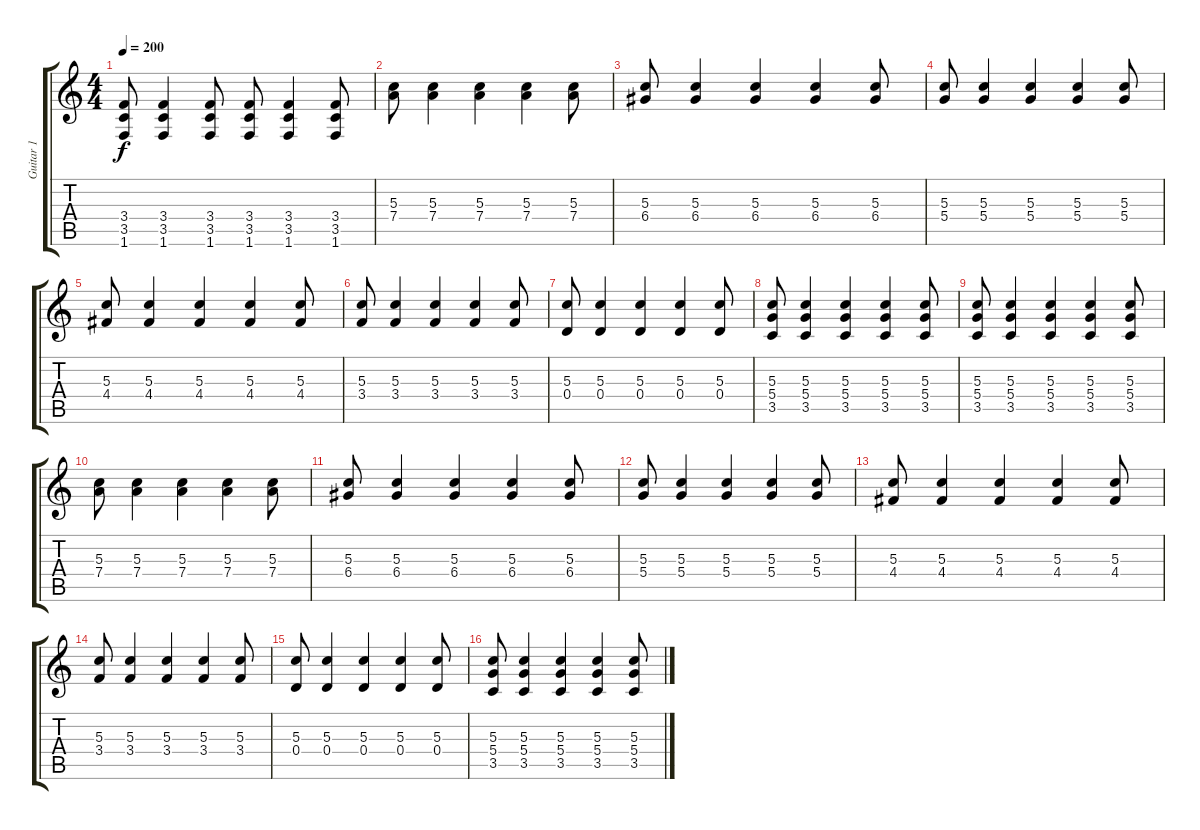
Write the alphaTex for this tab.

\track ("Guitar 1" "Guitar 1") {instrument distortionguitar}
\staff {score tabs}
\tuning (E4 B3 G3 D3 A2 E2) {hide}
\ts (4 4)
\tempo 200
\clef g2
\ks c
(3.4 3.5 1.6).8{dy f} (3.4 3.5 1.6).4 (3.4 3.5 1.6).8 (3.4 3.5 1.6).8 (3.4 3.5 1.6).4 (3.4 3.5 1.6).8 |
(5.3 7.4).8 (5.3 7.4).4 (5.3 7.4).4 (5.3 7.4).4 (5.3 7.4).8 |
(5.3 6.4).8 (5.3 6.4).4 (5.3 6.4).4 (5.3 6.4).4 (5.3 6.4).8 |
(5.3 5.4).8 (5.3 5.4).4 (5.3 5.4).4 (5.3 5.4).4 (5.3 5.4).8 |
(5.3 4.4).8 (5.3 4.4).4 (5.3 4.4).4 (5.3 4.4).4 (5.3 4.4).8 |
(5.3 3.4).8 (5.3 3.4).4 (5.3 3.4).4 (5.3 3.4).4 (5.3 3.4).8 |
(5.3 0.4).8 (5.3 0.4).4 (5.3 0.4).4 (5.3 0.4).4 (5.3 0.4).8 |
(5.3 5.4 3.5).8 (5.3 5.4 3.5).4 (5.3 5.4 3.5).4 (5.3 5.4 3.5).4 (5.3 5.4 3.5).8 |
(5.3 5.4 3.5).8 (5.3 5.4 3.5).4 (5.3 5.4 3.5).4 (5.3 5.4 3.5).4 (5.3 5.4 3.5).8 |
(5.3 7.4).8 (5.3 7.4).4 (5.3 7.4).4 (5.3 7.4).4 (5.3 7.4).8 |
(5.3 6.4).8 (5.3 6.4).4 (5.3 6.4).4 (5.3 6.4).4 (5.3 6.4).8 |
(5.3 5.4).8 (5.3 5.4).4 (5.3 5.4).4 (5.3 5.4).4 (5.3 5.4).8 |
(5.3 4.4).8 (5.3 4.4).4 (5.3 4.4).4 (5.3 4.4).4 (5.3 4.4).8 |
(5.3 3.4).8 (5.3 3.4).4 (5.3 3.4).4 (5.3 3.4).4 (5.3 3.4).8 |
(5.3 0.4).8 (5.3 0.4).4 (5.3 0.4).4 (5.3 0.4).4 (5.3 0.4).8 |
(5.3 5.4 3.5).8 (5.3 5.4 3.5).4 (5.3 5.4 3.5).4 (5.3 5.4 3.5).4 (5.3 5.4 3.5).8
